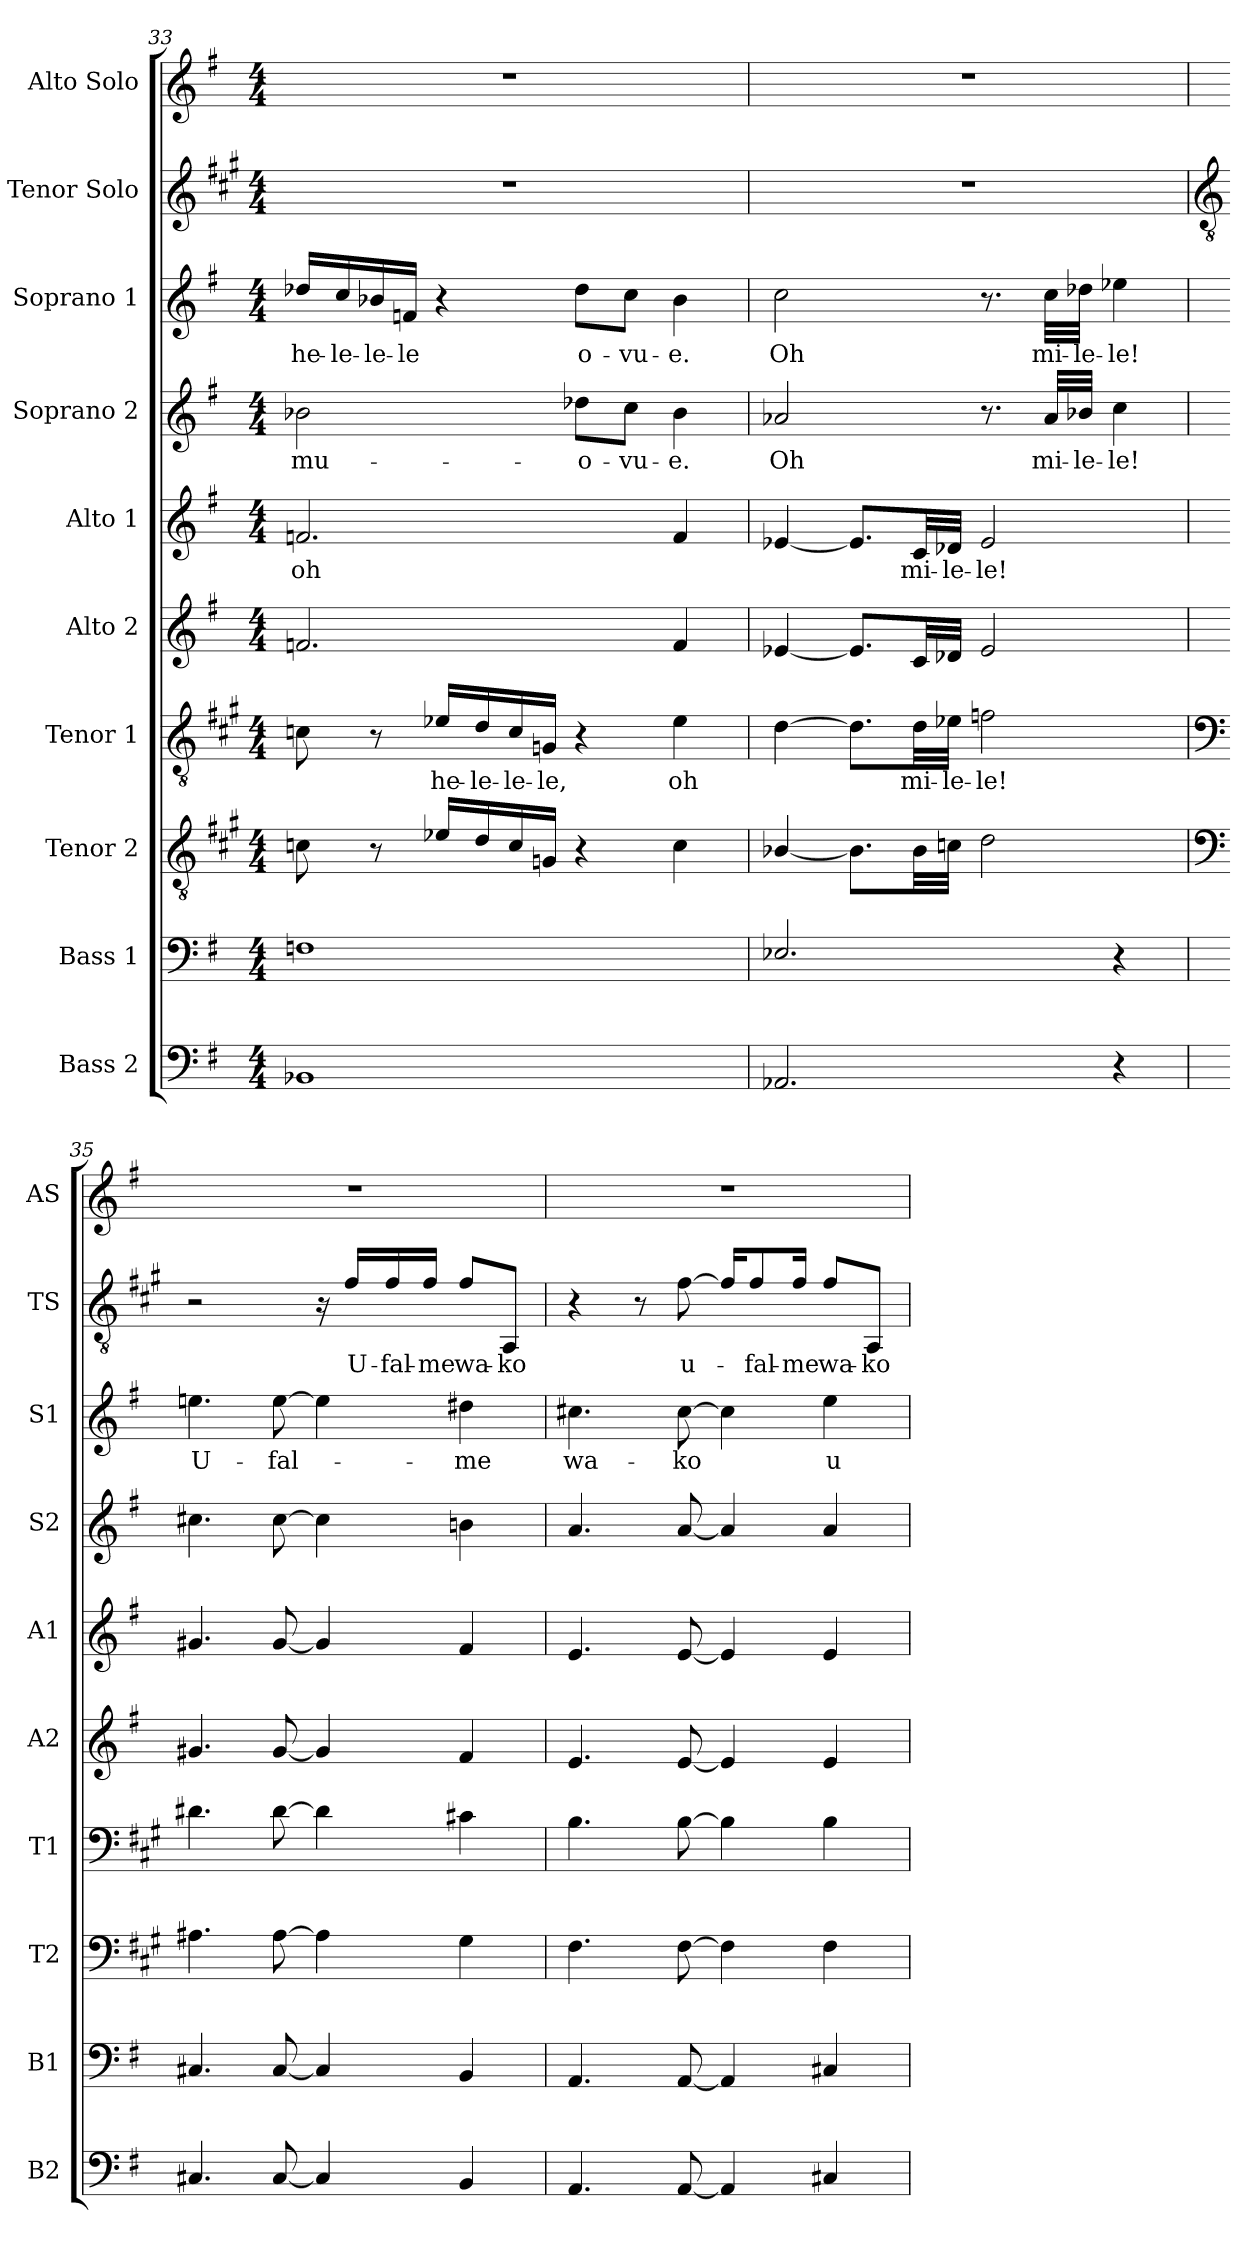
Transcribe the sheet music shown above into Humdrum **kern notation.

**kern	**kern	**kern	**kern	**text	**kern	**kern	**text	**kern	**text	**kern	**text	**kern	**text	**kern
*part10	*part9	*part8	*part7	*part7	*part6	*part5	*part5	*part4	*part4	*part3	*part3	*part2	*part2	*part1
*staff10	*staff9	*staff8	*staff7	*staff7	*staff6	*staff5	*staff5	*staff4	*staff4	*staff3	*staff3	*staff2	*staff2	*staff1
*I"Bass 2	*I"Bass 1	*I"Tenor 2	*I"Tenor 1	*	*I"Alto 2	*I"Alto 1	*	*I"Soprano 2	*	*I"Soprano 1	*	*I"Tenor Solo	*	*I"Alto Solo
*I'B2	*I'B1	*I'T2	*I'T1	*	*I'A2	*I'A1	*	*I'S2	*	*I'S1	*	*I'TS	*	*I'AS
!!LO:PB:g=z
*clefF4	*clefF4	*clefGv2	*clefGv2	*	*clefG2	*clefG2	*	*clefG2	*	*clefG2	*	*clefG2	*	*clefG2
*	*	*ITrd1c2	*ITrd1c2	*	*	*	*	*	*	*	*	*ITrd1c2	*	*
*k[f#]	*k[f#]	*k[f#]	*k[f#]	*	*k[f#]	*k[f#]	*	*k[f#]	*	*k[f#]	*	*k[f#]	*	*k[f#]
*M4/4	*M4/4	*M4/4	*M4/4	*	*M4/4	*M4/4	*	*M4/4	*	*M4/4	*	*M4/4	*	*M4/4
=33	=33	=33	=33	=33	=33	=33	=33	=33	=33	=33	=33	=33	=33	=33
1BB-X	1Fn	8B-X\	8B-X\	.	2.fn/	2.fn/	oh	2b-X\	mu-	16dd-X/LL	he-	1r	.	1r
.	.	.	.	.	.	.	.	.	.	16cc/	-le-	.	.	.
.	.	8r	8r	.	.	.	.	.	.	16b-X/	-le-	.	.	.
.	.	.	.	.	.	.	.	.	.	16fn/JJ	-le	.	.	.
.	.	16d-X/LL	16d-X/LL	he-	.	.	.	.	.	4r	.	.	.	.
.	.	16c/	16c/	-le-	.	.	.	.	.	.	.	.	.	.
.	.	16B-/	16B-/	-le-	.	.	.	.	.	.	.	.	.	.
.	.	16Fn/JJ	16Fn/JJ	-le,	.	.	.	.	.	.	.	.	.	.
.	.	4r	4r	.	.	.	.	8dd-X\L	-o-	8dd-\L	o-	.	.	.
.	.	.	.	.	.	.	.	8cc\J	-vu-	8cc\J	-vu-	.	.	.
.	.	4B-\	4d-\	oh	4f/	4f/	.	4b-\	-e.	4b-\	-e.	.	.	.
=34	=34	=34	=34	=34	=34	=34	=34	=34	=34	=34	=34	=34	=34	=34
2.AA-X/	2.E-X/	[4A-X/	[4c\	.	[4e-X/	[4e-X/	.	2a-X/	Oh	2cc\	Oh	1r	.	1r
.	.	8.A-\L]	8.c\L]	.	8.e-/L]	8.e-/L]	.	.	.	.	.	.	.	.
.	.	32A-\LL	32c\LL	mi-	32c/LL	32c/LL	mi-	.	.	.	.	.	.	.
.	.	32B-X\JJJ	32d-X\JJJ	-le-	32d-X/JJJ	32d-X/JJJ	-le-	.	.	.	.	.	.	.
.	.	2c\	2e-X\	-le!	2e-/	2e-/	-le!	8.r	.	8.r	.	.	.	.
.	.	.	.	.	.	.	.	32a-/LLL	mi-	32cc\LLL	mi-	.	.	.
.	.	.	.	.	.	.	.	32b-X/JJJ	-le-	32dd-X\JJJ	-le-	.	.	.
4r	4r	.	.	.	.	.	.	4cc\	-le!	4ee-X\	-le!	.	.	.
!!LO:PB:g=z
=35	=35	=35	=35	=35	=35	=35	=35	=35	=35	=35	=35	=35	=35	=35
*	*	*clefF4	*clefF4	*	*	*	*	*	*	*	*	*clefGv2	*	*
4.C#X/	4.C#X/	4.G#X\	4.c#X\	.	4.g#X/	4.g#X/	.	4.cc#X\	.	4.een\	U-	2r	.	1r
[8C#/	[8C#/	[8G#\	[8c#\	.	[8g#/	[8g#/	.	[8cc#\	.	[8ee\	-fal-	.	.	.
4C#/]	4C#/]	4G#\]	4c#\]	.	4g#/]	4g#/]	.	4cc#\]	.	4ee\]	.	16r	.	.
.	.	.	.	.	.	.	.	.	.	.	.	16e/LL	U-	.
.	.	.	.	.	.	.	.	.	.	.	.	16e/	-fal-	.
.	.	.	.	.	.	.	.	.	.	.	.	16e/JJ	-me	.
4BB/	4BB/	4F#\	4Bn\	.	4f#/	4f#/	.	4bn\	.	4dd#X\	-me	8e/L	wa-	.
.	.	.	.	.	.	.	.	.	.	.	.	8GG/J	-ko	.
=36	=36	=36	=36	=36	=36	=36	=36	=36	=36	=36	=36	=36	=36	=36
4.AA/	4.AA/	4.E\	4.A\	.	4.e/	4.e/	.	4.a/	.	4.cc#X\	wa-	4r	.	1r
.	.	.	.	.	.	.	.	.	.	.	.	8r	.	.
[8AA/	[8AA/	[8E\	[8A\	.	[8e/	[8e/	.	[8a/	.	[8cc#\	-ko	[8e\	u-	.
4AA/]	4AA/]	4E\]	4A\]	.	4e/]	4e/]	.	4a/]	.	4cc#\]	.	16e/KL]	.	.
.	.	.	.	.	.	.	.	.	.	.	.	8e/	-fal-	.
.	.	.	.	.	.	.	.	.	.	.	.	16e/Jk	-me	.
4C#X/	4C#X/	4E\	4A\	.	4e/	4e/	.	4a/	.	4ee\	u-	8e/L	wa-	.
.	.	.	.	.	.	.	.	.	.	.	.	8GG/J	-ko	.
=	=	=	=	=	=	=	=	=	=	=	=	=	=	=
*-	*-	*-	*-	*-	*-	*-	*-	*-	*-	*-	*-	*-	*-	*-
